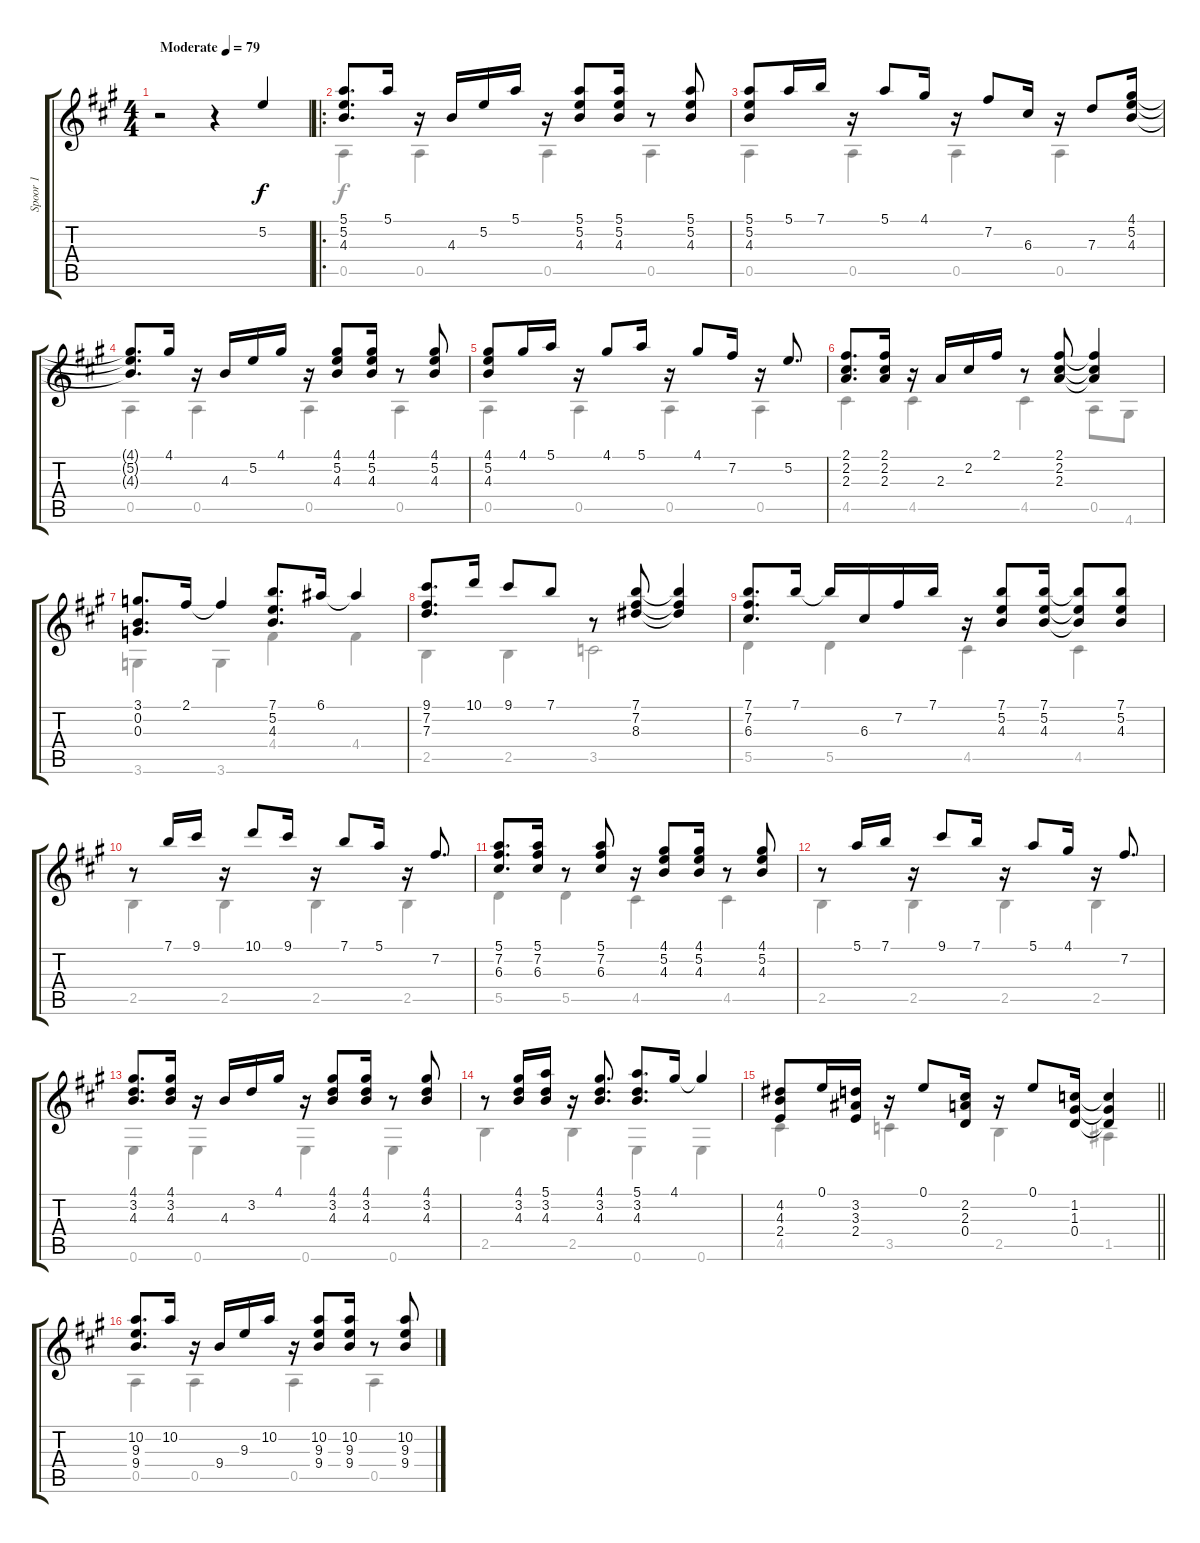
\track ("Spoor 1" "Spoor 1") {instrument acousticguitarnylon}
\staff {score tabs}
\tuning (E4 B3 G3 D3 A2 E2) {hide}
\voice
\ts (4 4)
\tempo (79 "Moderate")
\clef g2
\ks a
r.2{dy f instrument acousticguitarnylon beam Up} r.4 5.2.4{beam Up} |
\ro
(5.1 5.2 4.3).8{d} 5.1.16 r.16 4.3.16 5.2.16 5.1.16 r.16 (5.1 5.2 4.3).8 (5.1 5.2 4.3).16 r.8 (5.1 5.2 4.3).8 |
(5.1 5.2 4.3).8 5.1.16 7.1.16 r.16 5.1.8 4.1.16 r.16 7.2.8 6.3.16 r.16 7.3.8 (4.1 5.2 4.3).16 |
(4.1{t} 5.2{t} 4.3{t}).8{d} 4.1.16 r.16 4.3.16 5.2.16 4.1.16 r.16 (4.1 5.2 4.3).8 (4.1 5.2 4.3).16 r.8 (4.1 5.2 4.3).8 |
(4.1 5.2 4.3).8 4.1.16 5.1.16 r.16 4.1.8 5.1.16 r.16 4.1.8 7.2.16 r.16 5.2.8{d} |
(2.1 2.2 2.3).8{d} (2.1 2.2 2.3).16 r.16 2.3.16 2.2.16 2.1.16 r.8 (2.1 2.2 2.3).8 (2.1{t} 2.2{t} 2.3{t}).4 |
(3.1 0.2 0.3).8{d} 2.1.16 2.1{t}.4 (7.1 5.2 4.3).8{d} 6.1.16 6.1{t}.4 |
(9.1 7.2 7.3).8{d} 10.1.16 9.1.8 7.1.8 r.8 (7.1 7.2 8.3).8 (7.1{t} 7.2{t} 8.3{t}).4 |
(7.1 7.2 6.3).8{d} 7.1.16 7.1{t}.16 6.3.16 7.2.16 7.1.16 r.16 (7.1 5.2 4.3).8 (7.1 5.2 4.3).16 (7.1{t} 5.2{t} 4.3{t}).8 (7.1 5.2 4.3).8 |
r.8 7.1.16 9.1.16 r.16 10.1.8 9.1.16 r.16 7.1.8 5.1.16 r.16 7.2.8{d} |
(5.1 7.2 6.3).8{d} (5.1 7.2 6.3).16 r.8 (5.1 7.2 6.3).8 r.16 (4.1 5.2 4.3).8 (4.1 5.2 4.3).16 r.8 (4.1 5.2 4.3).8 |
r.8 5.1.16 7.1.16 r.16 9.1.8 7.1.16 r.16 5.1.8 4.1.16 r.16 7.2.8{d} |
(4.1 3.2 4.3).8{d} (4.1 3.2 4.3).16 r.16 4.3.16 3.2.16 4.1.16 r.16 (4.1 3.2 4.3).8 (4.1 3.2 4.3).16 r.8 (4.1 3.2 4.3).8 |
r.8 (4.1 3.2 4.3).16 (5.1 3.2 4.3).16 r.16 (4.1 3.2 4.3).8{d} (5.1 3.2 4.3).8{d} 4.1.16 4.1{t}.4 |
\barLineRight lightlight
(4.2 4.3 2.4).8 0.1.16 (3.2 3.3 2.4).16 r.16 0.1.8 (2.2 2.3 0.4).16 r.16 0.1.8 (1.2 1.3 0.4).16 (1.2{t} 1.3{t} 0.4{t}).4 |
(10.2 9.3 9.4).8{d} 10.2.16 r.16 9.4.16 9.3.16 10.2.16 r.16 (10.2 9.3 9.4).8 (10.2 9.3 9.4).16 r.8 (10.2 9.3 9.4).8
\voice
\clef g2
\ottava regular
\simile none
\ks a
|
0.5.4 0.5.4 0.5.4 0.5.4 |
0.5.4 0.5.4 0.5.4 0.5.4 |
0.5.4 0.5.4 0.5.4 0.5.4 |
0.5.4 0.5.4 0.5.4 0.5.4 |
4.5.4 4.5.4 4.5.4 0.5.8 4.6.8 |
3.6.4 3.6.4 4.4.4 4.4.4 |
2.5.4 2.5.4 3.5.2 |
5.5.4 5.5.4 4.5.4 4.5.4 |
2.5.4 2.5.4 2.5.4 2.5.4 |
5.5.4 5.5.4 4.5.4 4.5.4 |
2.5.4 2.5.4 2.5.4 2.5.4 |
0.6.4 0.6.4 0.6.4 0.6.4 |
2.5.4 2.5.4 0.6.4 0.6.4 |
\barLineRight lightlight
4.5.4 3.5.4 2.5.4 1.5.4 |
0.5.4 0.5.4 0.5.4 0.5.4
